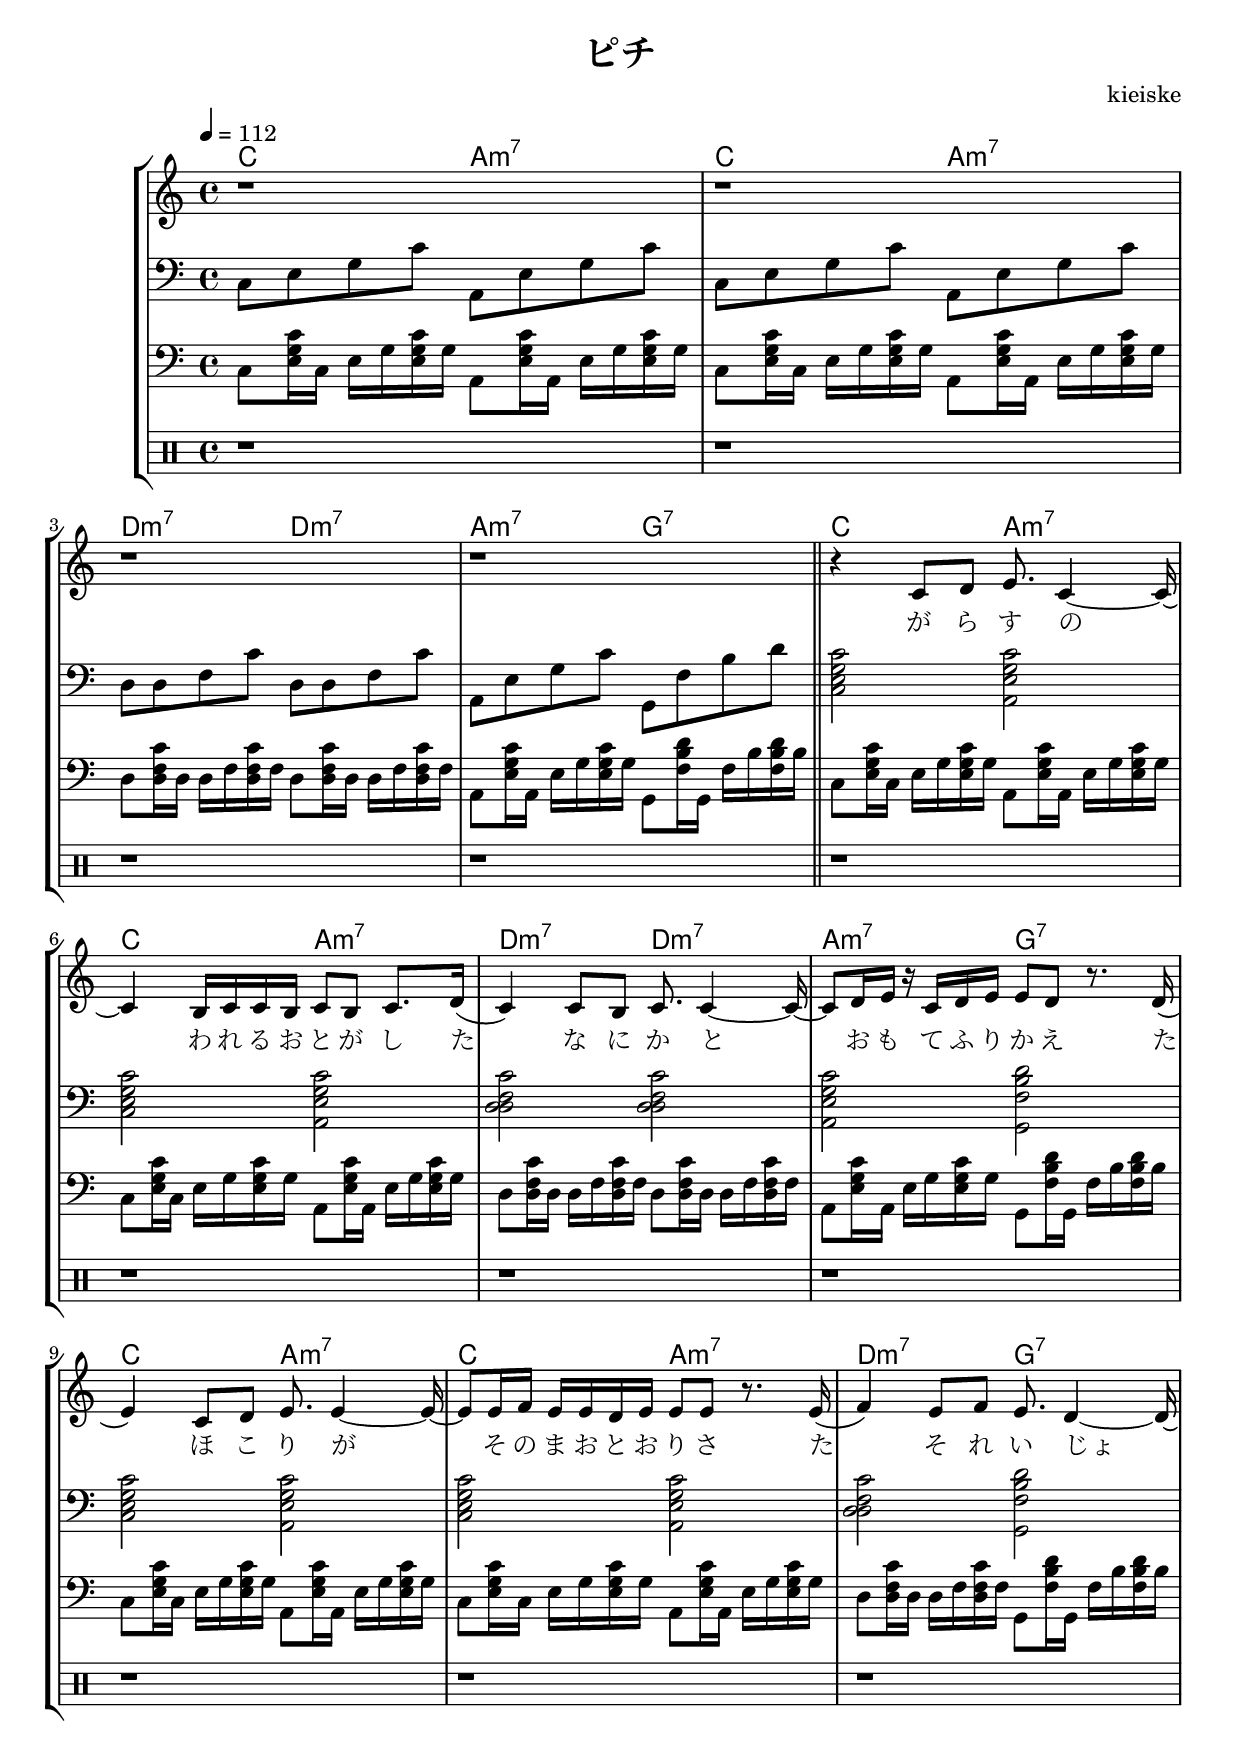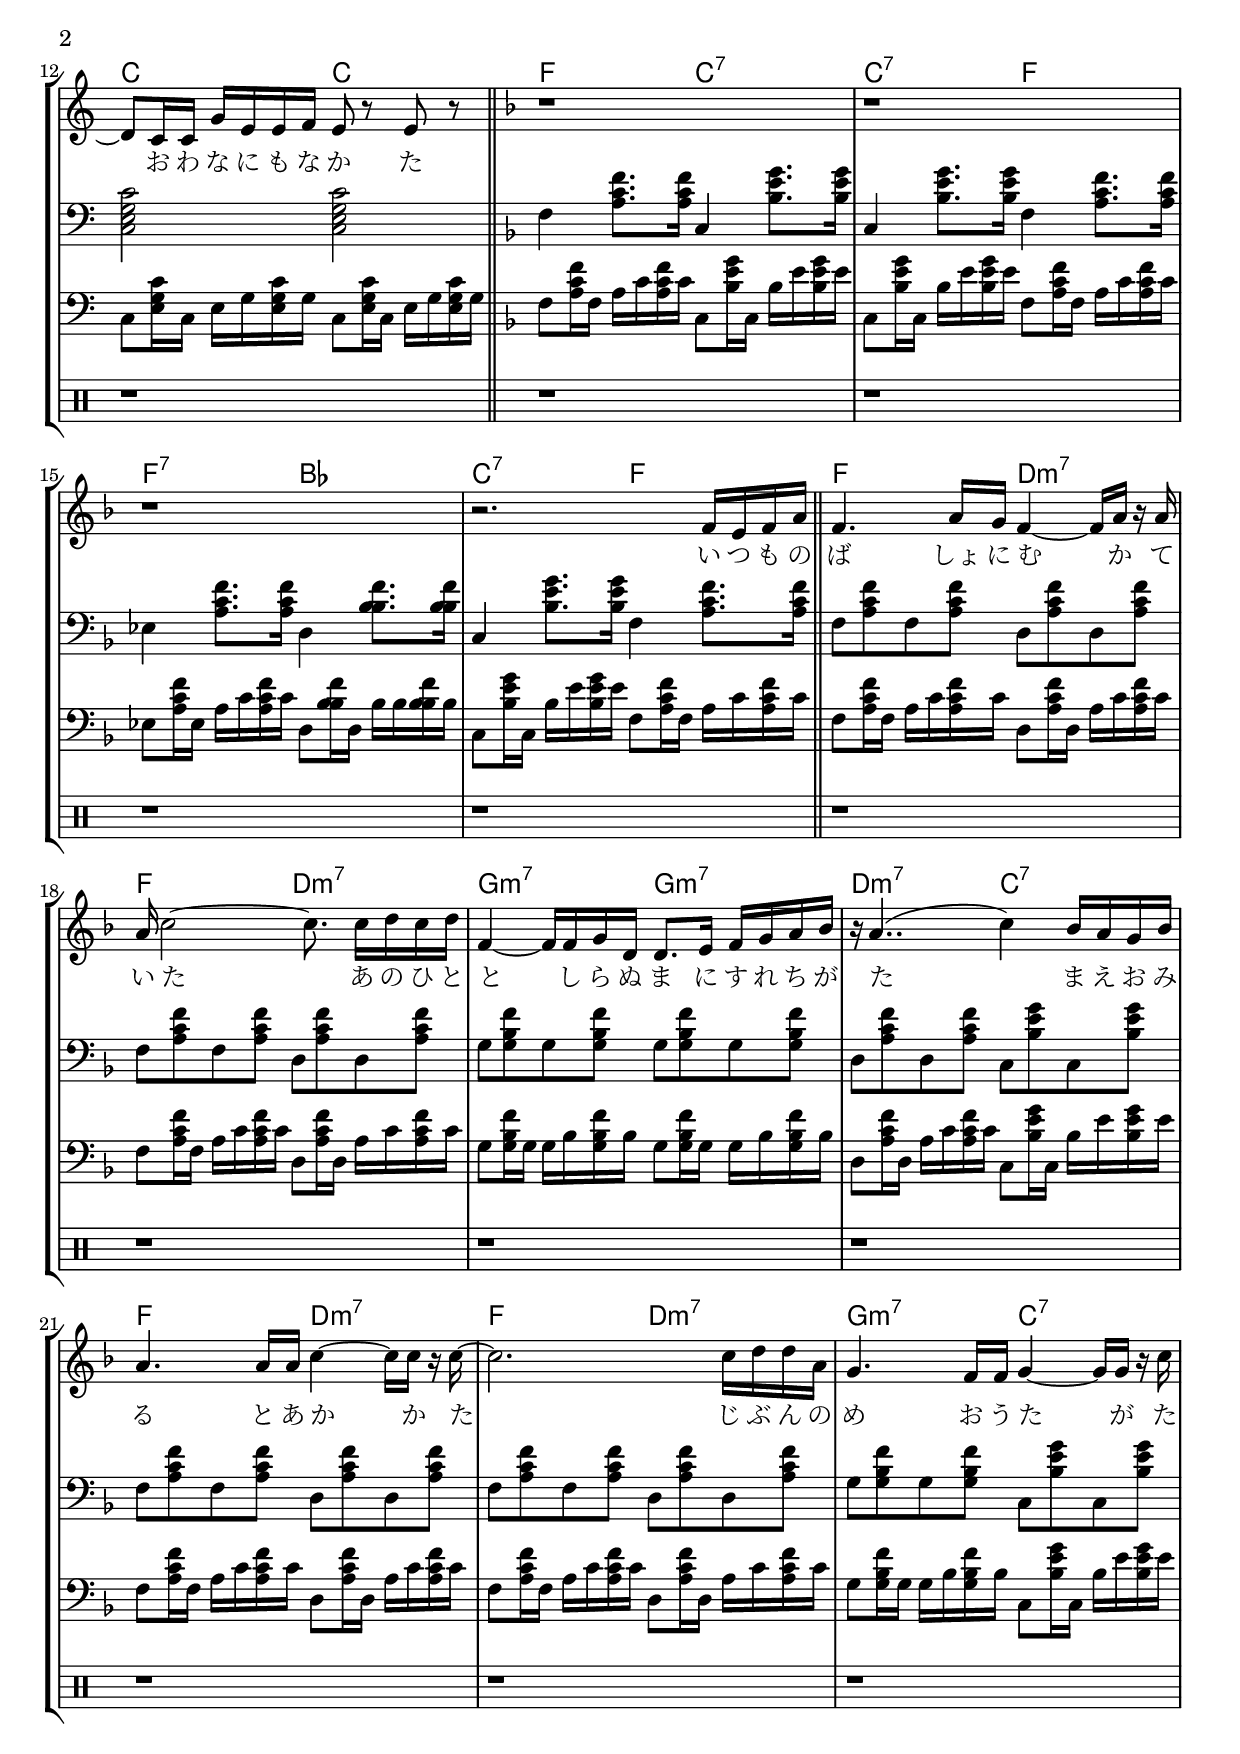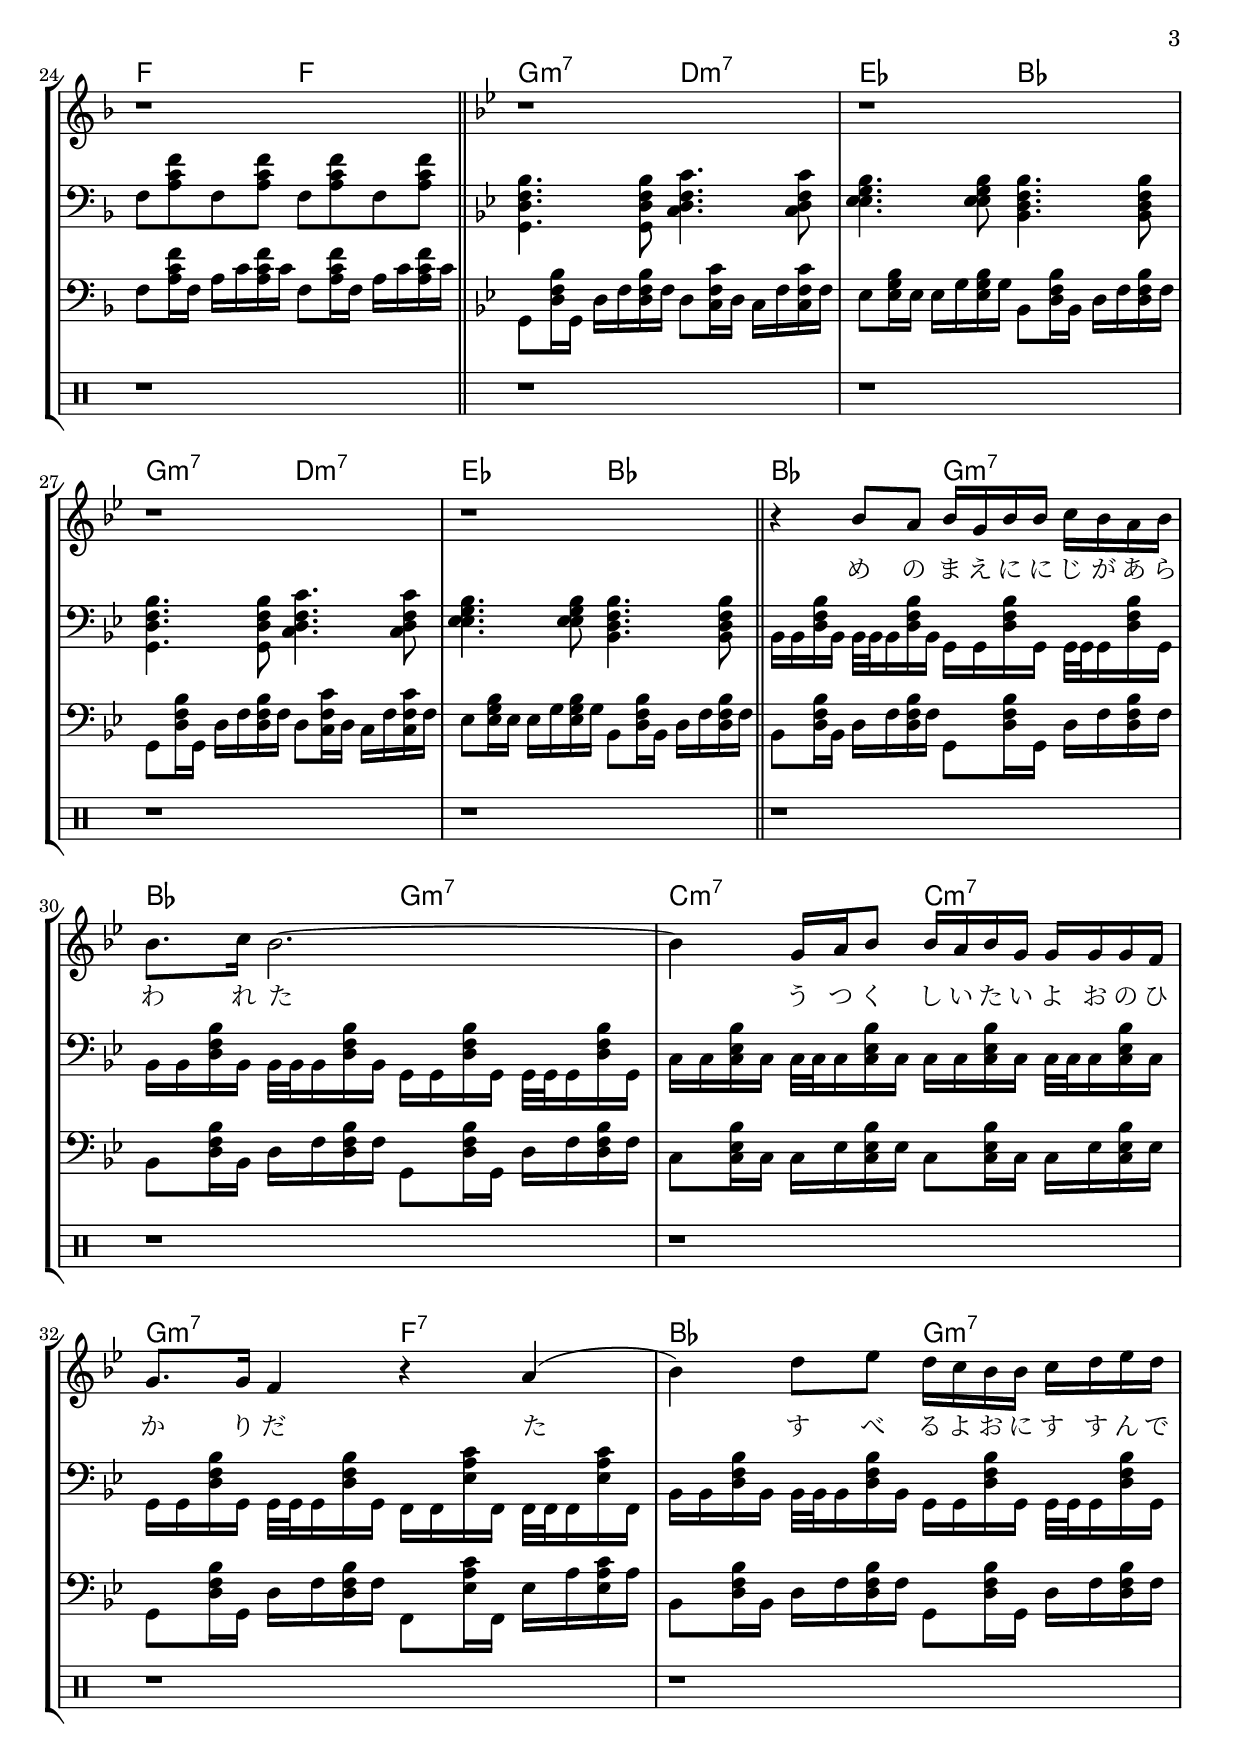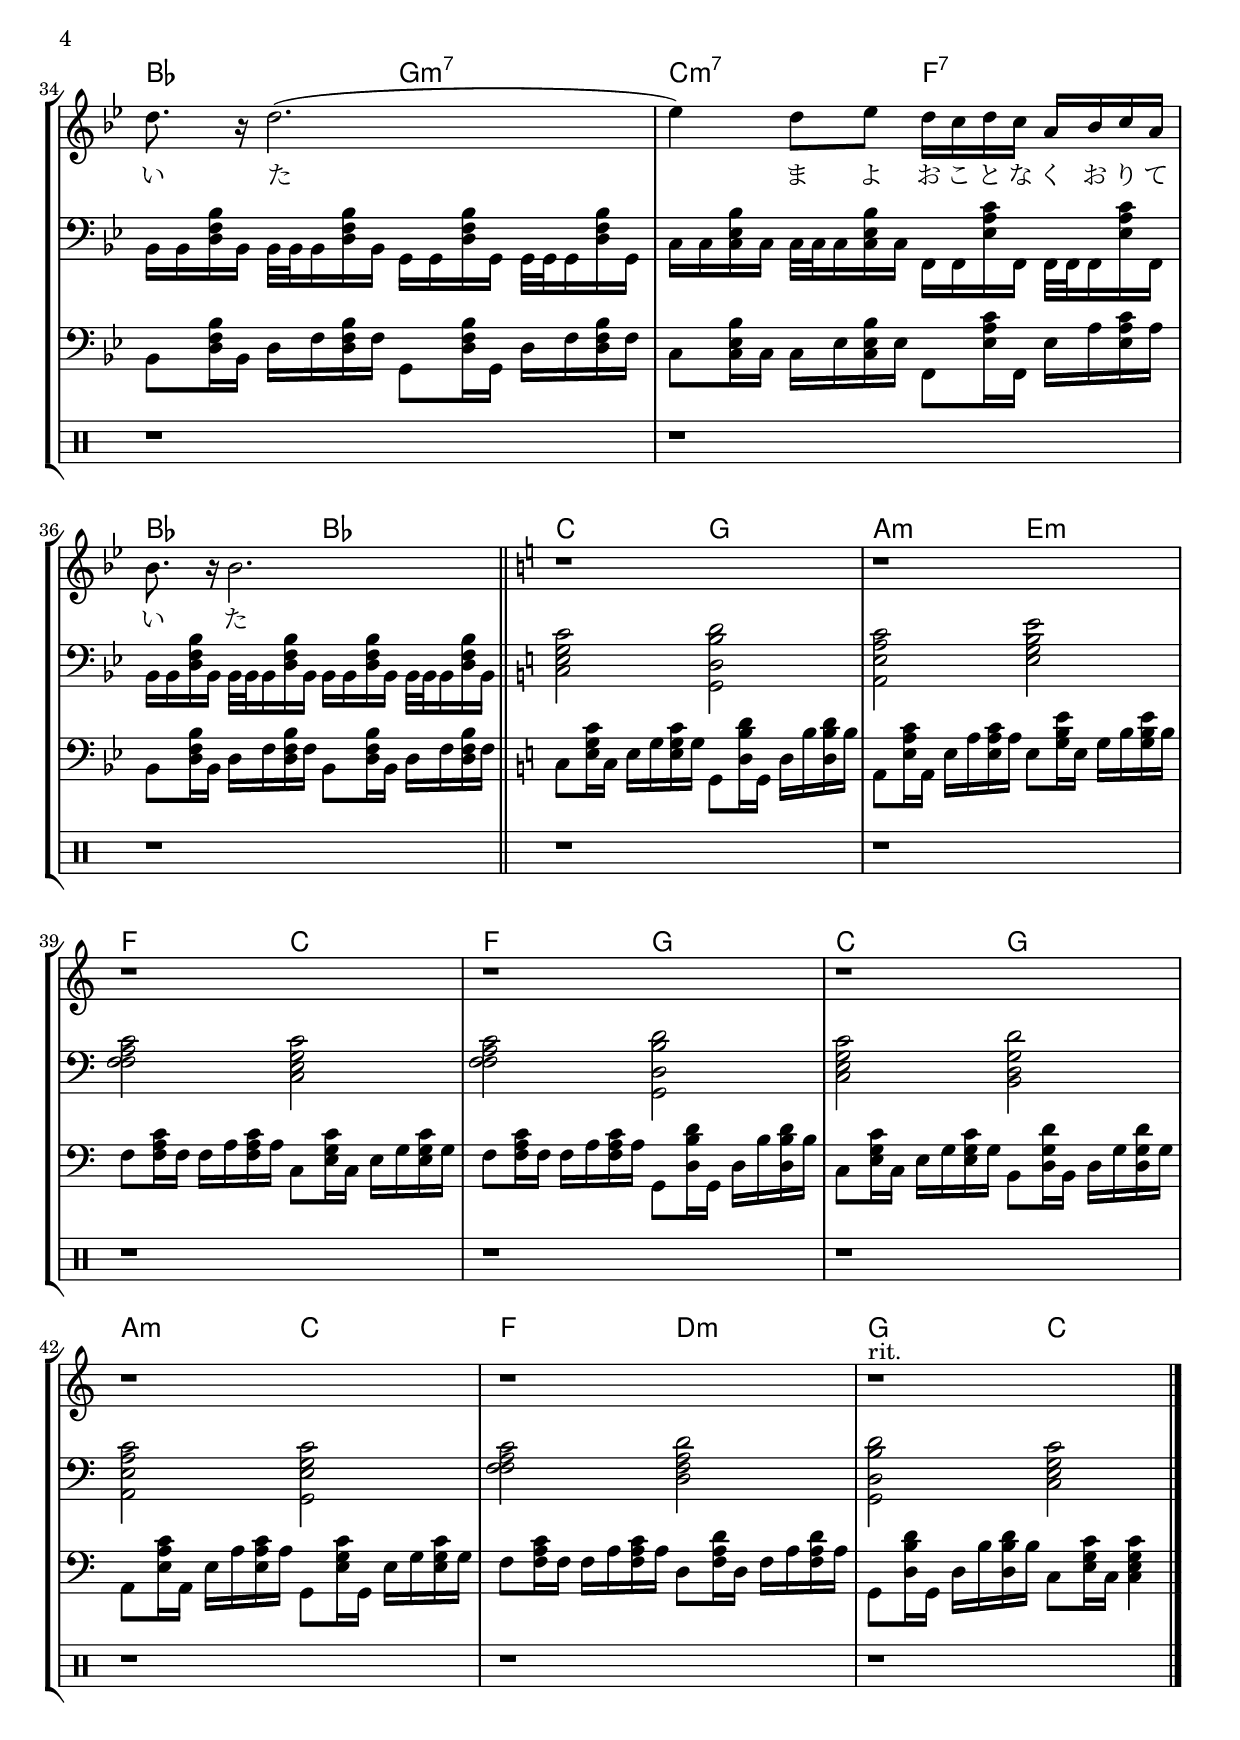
\version "2.12.1"

\header {
	title = \markup {ピチ}
	composer = \markup \center-column {kieiske}
}

harmony = \chordmode {
	c2 a:min7 c a:min7 d:min7 d:min7 a:min7 g:7 

	c a:min7 c a:min7 d:min7 d:min7 a:min7 g:7 c a:min7 c a:min7 d:min7 g:7 c c 

	f c:7 c:7 f f:7 bes c:7 f 

	f d:min7 f d:min7 g:min7 g:min7 d:min7 c:7 f d:min7 f d:min7 g:min7 c:7 f f 

	g:min7 d:min7 es bes g:min7 d:min7 es bes 

	bes g:min7 bes g:min7 c:min7 c:min7 g:min7 f:7 bes g:min7 bes g:min7 c:min7 f:7 bes bes 

	c g a:m e:m f c f g c g a:m c f d:m g c 
}

melody = {
	\key c \major
	\tempo 4 = 112
	r1 | r1 | r1 | r1   
	\set Staff.midiInstrument = #"Pizzicato Strings"
	r4 c'8  d'8  e'8.  c'4~c'16~ 
	c'4  b16  c'16  c'16  b16  c'8  b8  c'8.  d'16 
	(c'4)  c'8  b8  c'8.  c'4~c'16~ 
	c'8  d'16  e'16  r16  c'16  d'16  e'16  e'8  d'8  r8.  d'16 
	(e'4)  c'8  d'8  e'8.  e'4~e'16~ 
	e'8  e'16  f'16  e'16  e'16  d'16  e'16  e'8  e'8  r8.  e'16 
	(f'4)  e'8  f'8  e'8.  d'4~d'16~ 
	d'8  c'16  c'16  g'16  e'16  e'16  f'16  e'8  r8  e'8  	r8 	\key f \major
	r1 | r1 | r1 | r2. 
	\set Staff.midiInstrument = #"Pizzicato Strings"
	f'16  e'16  f'16  a'16 
	f'4.  a'16  g'16  f'4~f'16  a'16  r16  a'16 
	a'16  c''2~c''8.  c''16  d''16  c''16  d''16 
	f'4~f'16  f'16  g'16  d'16  d'8.  e'16  f'16  g'16  a'16  bes'16 
	r16  a'4..  (c''4)  bes'16  a'16  g'16  bes'16 
	a'4.  a'16  a'16  c''4~c''16  c''16  r16  c''16~ 
	c''2.  c''16  d''16  d''16  a'16 
	g'4.  f'16  f'16  g'4~g'16  g'16  r16  c''16
	r1 	\key bes \major
	r1 | r1 | r1 | r1   
	\set Staff.midiInstrument = #"Pizzicato Strings"
	r4 bes'8  a'8  bes'16  g'16  bes'16  bes'16  c''16  bes'16  a'16  bes'16 
	bes'8.  c''16  bes'2.~ 
	bes'4  g'16  a'16  bes'8  bes'16  a'16  bes'16  g'16  g'16  g'16  g'16  f'16 
	g'8.  g'16  f'4  r4  a'4 
	(bes'4)  d''8  es''8  d''16  c''16  bes'16  bes'16  c''16  d''16  es''16  d''16 
	d''8.  r16  d''2. 
	(es''4)  d''8  es''8  d''16  c''16  d''16  c''16  a'16  bes'16  c''16  a'16 
	bes'8.  r16  bes'2.
	\key c \major
	r1 | r1 | r1 | r1 | r1 | r1 | r1 | r1^"rit." \bar "|."
}

words = \lyricmode {
	
	が  ら  す  の  わ  れ  る  お  と  が  し  た  な  に  か  と  お  も  て  ふ  り  か  え  た  ほ  こ  り  が  そ  の  ま  お  と  お  り  さ  た  そ  れ  い  じょ  お  わ  な  に  も  な  か  た  
	
	い  つ  も  の  ば  しょ  に  む  か  て  い  た  あ  の  ひ  と  と  し  ら  ぬ  ま  に  す  れ  ち  が  た  ま  え  お  み  る  と  あ  か  か  た  じ  ぶ  ん  の  め  お  う  た  が  た  
	
	め  の  ま  え  に  に  じ  が  あ  ら  わ  れ  た  う  つ  く  し  い  た  い  よ  お  の  ひ  か  り  だ  た  す  べ  る  よ  お  に  す  す  ん  で  い  た  ま  よ  お  こ  と  な  く  お  り  て  い  た  
	
}

tempochange = {
	\tempo 4 = 112
	r1 | r1 | r1 | r1 \bar "||"
	\tempo 4 = 112
	r1 | r1 | r1 | r1 | r1 | r1 | r1 | r1 \bar "||"
	\tempo 4 = 112
	r1 | r1 | r1 | r1 \bar "||"
	\tempo 4 = 112
	r1 | r1 | r1 | r1 | r1 | r1 | r1 | r1 \bar "||"
	\tempo 4 = 112
	r1 | r1 | r1 | r1 \bar "||"
	\tempo 4 = 112
	r1 | r1 | r1 | r1 | r1 | r1 | r1 | r1 \bar "||"
	\tempo 4 = 112
	r1 | r1 | r1 | r1 | r1 | r1 | r1 | \tempo 4 = 84 r2 \tempo 4 = 74 r2 \bar "|."
}

mainacc = {
	\clef bass
	\set Staff.midiInstrument = #"Pizzicato Strings"
	\key c \major
	\tempo 4 = 112
	c8 e8 g8 c'8
	a,8 e8 g8 c'8
	c8 e8 g8 c'8
	a,8 e8 g8 c'8
	d8 d8 f8 c'8
	d8 d8 f8 c'8
	a,8 e8 g8 c'8
	g,8 f8 b8 d'8
	\bar "||"

	\set Staff.midiInstrument = #"Pizzicato Strings"
	<c e g c'>2
	<a, e g c'>2
	<c e g c'>2
	<a, e g c'>2
	<d d f c'>2
	<d d f c'>2
	<a, e g c'>2
	<g, f b d'>2
	<c e g c'>2
	<a, e g c'>2
	<c e g c'>2
	<a, e g c'>2
	<d d f c'>2
	<g, f b d'>2
	<c e g c'>2
	<c e g c'>2
	\bar "||"

	\set Staff.midiInstrument = #"Pizzicato Strings"
	\key f \major
	f4 <a c' f'>8. <a c' f'>16
	c4 <bes e' g'>8. <bes e' g'>16
	c4 <bes e' g'>8. <bes e' g'>16
	f4 <a c' f'>8. <a c' f'>16
	es4 <a c' f'>8. <a c' f'>16
	d4 <bes bes f'>8. <bes bes f'>16
	c4 <bes e' g'>8. <bes e' g'>16
	f4 <a c' f'>8. <a c' f'>16
	\bar "||"

	\set Staff.midiInstrument = #"Pizzicato Strings"
	f8 <a c' f'> f <a c' f'>
	d8 <a c' f'> d <a c' f'>
	f8 <a c' f'> f <a c' f'>
	d8 <a c' f'> d <a c' f'>
	g8 <g bes f'> g <g bes f'>
	g8 <g bes f'> g <g bes f'>
	d8 <a c' f'> d <a c' f'>
	c8 <bes e' g'> c <bes e' g'>
	f8 <a c' f'> f <a c' f'>
	d8 <a c' f'> d <a c' f'>
	f8 <a c' f'> f <a c' f'>
	d8 <a c' f'> d <a c' f'>
	g8 <g bes f'> g <g bes f'>
	c8 <bes e' g'> c <bes e' g'>
	f8 <a c' f'> f <a c' f'>
	f8 <a c' f'> f <a c' f'>
	\bar "||"

	\set Staff.midiInstrument = #"Pizzicato Strings"
	\key bes \major
	<g, d f bes>4. <g, d f bes>8
	<d c f c'>4. <d c f c'>8
	<es es g bes>4. <es es g bes>8
	<bes, d f bes>4. <bes, d f bes>8
	<g, d f bes>4. <g, d f bes>8
	<d c f c'>4. <d c f c'>8
	<es es g bes>4. <es es g bes>8
	<bes, d f bes>4. <bes, d f bes>8
	\bar "||"

	\set Staff.midiInstrument = #"Pizzicato Strings"
	bes,16 bes,16 <d f bes>16 bes,16   bes,32 bes,32 bes,16 <d f bes>16 bes,16
	g,16 g,16 <d f bes>16 g,16   g,32 g,32 g,16 <d f bes>16 g,16
	bes,16 bes,16 <d f bes>16 bes,16   bes,32 bes,32 bes,16 <d f bes>16 bes,16
	g,16 g,16 <d f bes>16 g,16   g,32 g,32 g,16 <d f bes>16 g,16
	c16 c16 <c es bes>16 c16   c32 c32 c16 <c es bes>16 c16
	c16 c16 <c es bes>16 c16   c32 c32 c16 <c es bes>16 c16
	g,16 g,16 <d f bes>16 g,16   g,32 g,32 g,16 <d f bes>16 g,16
	f,16 f,16 <es a c'>16 f,16   f,32 f,32 f,16 <es a c'>16 f,16
	bes,16 bes,16 <d f bes>16 bes,16   bes,32 bes,32 bes,16 <d f bes>16 bes,16
	g,16 g,16 <d f bes>16 g,16   g,32 g,32 g,16 <d f bes>16 g,16
	bes,16 bes,16 <d f bes>16 bes,16   bes,32 bes,32 bes,16 <d f bes>16 bes,16
	g,16 g,16 <d f bes>16 g,16   g,32 g,32 g,16 <d f bes>16 g,16
	c16 c16 <c es bes>16 c16   c32 c32 c16 <c es bes>16 c16
	f,16 f,16 <es a c'>16 f,16   f,32 f,32 f,16 <es a c'>16 f,16
	bes,16 bes,16 <d f bes>16 bes,16   bes,32 bes,32 bes,16 <d f bes>16 bes,16
	bes,16 bes,16 <d f bes>16 bes,16   bes,32 bes,32 bes,16 <d f bes>16 bes,16
	\bar "||"

	\set Staff.midiInstrument = #"Pizzicato Strings"
	\key c \major
	<c e g c'>2
	<g, d b d'>2
	<a, e a c'>2
	<e g b e'>2
	<f f a c'>2
	<c e g c'>2
	<f f a c'>2
	<g, d b d'>2
	<c e g c'>2
	<b, d g d'>2
	<a, e a c'>2
	<g, e g c'>2
	<f f a c'>2
	<d f a d'>2
	<g, d b d'>2
	<c e g c'>2
	\bar "|."
}

subacc = {
	\clef bass
	\set Staff.midiInstrument = #"Pizzicato Strings"
	\key c \major
	\tempo 4 = 112
	c8 <e g c'>16 c16   e16 g16 <e g c'>16 g16
	a,8 <e g c'>16 a,16   e16 g16 <e g c'>16 g16
	c8 <e g c'>16 c16   e16 g16 <e g c'>16 g16
	a,8 <e g c'>16 a,16   e16 g16 <e g c'>16 g16
	d8 <d f c'>16 d16   d16 f16 <d f c'>16 f16
	d8 <d f c'>16 d16   d16 f16 <d f c'>16 f16
	a,8 <e g c'>16 a,16   e16 g16 <e g c'>16 g16
	g,8 <f b d'>16 g,16   f16 b16 <f b d'>16 b16
	\bar "||"

	\set Staff.midiInstrument = #"Pizzicato Strings"
	c8 <e g c'>16 c16   e16 g16 <e g c'>16 g16
	a,8 <e g c'>16 a,16   e16 g16 <e g c'>16 g16
	c8 <e g c'>16 c16   e16 g16 <e g c'>16 g16
	a,8 <e g c'>16 a,16   e16 g16 <e g c'>16 g16
	d8 <d f c'>16 d16   d16 f16 <d f c'>16 f16
	d8 <d f c'>16 d16   d16 f16 <d f c'>16 f16
	a,8 <e g c'>16 a,16   e16 g16 <e g c'>16 g16
	g,8 <f b d'>16 g,16   f16 b16 <f b d'>16 b16
	c8 <e g c'>16 c16   e16 g16 <e g c'>16 g16
	a,8 <e g c'>16 a,16   e16 g16 <e g c'>16 g16
	c8 <e g c'>16 c16   e16 g16 <e g c'>16 g16
	a,8 <e g c'>16 a,16   e16 g16 <e g c'>16 g16
	d8 <d f c'>16 d16   d16 f16 <d f c'>16 f16
	g,8 <f b d'>16 g,16   f16 b16 <f b d'>16 b16
	c8 <e g c'>16 c16   e16 g16 <e g c'>16 g16
	c8 <e g c'>16 c16   e16 g16 <e g c'>16 g16
	\bar "||"

	\set Staff.midiInstrument = #"Pizzicato Strings"
	\key f \major
	f8 <a c' f'>16 f16   a16 c'16 <a c' f'>16 c'16
	c8 <bes e' g'>16 c16   bes16 e'16 <bes e' g'>16 e'16
	c8 <bes e' g'>16 c16   bes16 e'16 <bes e' g'>16 e'16
	f8 <a c' f'>16 f16   a16 c'16 <a c' f'>16 c'16
	es8 <a c' f'>16 es16   a16 c'16 <a c' f'>16 c'16
	d8 <bes bes f'>16 d16   bes16 bes16 <bes bes f'>16 bes16
	c8 <bes e' g'>16 c16   bes16 e'16 <bes e' g'>16 e'16
	f8 <a c' f'>16 f16   a16 c'16 <a c' f'>16 c'16
	\bar "||"

	\set Staff.midiInstrument = #"Pizzicato Strings"
	f8 <a c' f'>16 f16   a16 c'16 <a c' f'>16 c'16
	d8 <a c' f'>16 d16   a16 c'16 <a c' f'>16 c'16
	f8 <a c' f'>16 f16   a16 c'16 <a c' f'>16 c'16
	d8 <a c' f'>16 d16   a16 c'16 <a c' f'>16 c'16
	g8 <g bes f'>16 g16   g16 bes16 <g bes f'>16 bes16
	g8 <g bes f'>16 g16   g16 bes16 <g bes f'>16 bes16
	d8 <a c' f'>16 d16   a16 c'16 <a c' f'>16 c'16
	c8 <bes e' g'>16 c16   bes16 e'16 <bes e' g'>16 e'16
	f8 <a c' f'>16 f16   a16 c'16 <a c' f'>16 c'16
	d8 <a c' f'>16 d16   a16 c'16 <a c' f'>16 c'16
	f8 <a c' f'>16 f16   a16 c'16 <a c' f'>16 c'16
	d8 <a c' f'>16 d16   a16 c'16 <a c' f'>16 c'16
	g8 <g bes f'>16 g16   g16 bes16 <g bes f'>16 bes16
	c8 <bes e' g'>16 c16   bes16 e'16 <bes e' g'>16 e'16
	f8 <a c' f'>16 f16   a16 c'16 <a c' f'>16 c'16
	f8 <a c' f'>16 f16   a16 c'16 <a c' f'>16 c'16
	\bar "||"

	\set Staff.midiInstrument = #"Pizzicato Strings"
	\key bes \major
	g,8 <d f bes>16 g,16   d16 f16 <d f bes>16 f16
	d8 <c f c'>16 d16   c16 f16 <c f c'>16 f16
	es8 <es g bes>16 es16   es16 g16 <es g bes>16 g16
	bes,8 <d f bes>16 bes,16   d16 f16 <d f bes>16 f16
	g,8 <d f bes>16 g,16   d16 f16 <d f bes>16 f16
	d8 <c f c'>16 d16   c16 f16 <c f c'>16 f16
	es8 <es g bes>16 es16   es16 g16 <es g bes>16 g16
	bes,8 <d f bes>16 bes,16   d16 f16 <d f bes>16 f16
	\bar "||"

	\set Staff.midiInstrument = #"Pizzicato Strings"
	bes,8 <d f bes>16 bes,16   d16 f16 <d f bes>16 f16
	g,8 <d f bes>16 g,16   d16 f16 <d f bes>16 f16
	bes,8 <d f bes>16 bes,16   d16 f16 <d f bes>16 f16
	g,8 <d f bes>16 g,16   d16 f16 <d f bes>16 f16
	c8 <c es bes>16 c16   c16 es16 <c es bes>16 es16
	c8 <c es bes>16 c16   c16 es16 <c es bes>16 es16
	g,8 <d f bes>16 g,16   d16 f16 <d f bes>16 f16
	f,8 <es a c'>16 f,16   es16 a16 <es a c'>16 a16
	bes,8 <d f bes>16 bes,16   d16 f16 <d f bes>16 f16
	g,8 <d f bes>16 g,16   d16 f16 <d f bes>16 f16
	bes,8 <d f bes>16 bes,16   d16 f16 <d f bes>16 f16
	g,8 <d f bes>16 g,16   d16 f16 <d f bes>16 f16
	c8 <c es bes>16 c16   c16 es16 <c es bes>16 es16
	f,8 <es a c'>16 f,16   es16 a16 <es a c'>16 a16
	bes,8 <d f bes>16 bes,16   d16 f16 <d f bes>16 f16
	bes,8 <d f bes>16 bes,16   d16 f16 <d f bes>16 f16
	\bar "||"

	\set Staff.midiInstrument = #"Pizzicato Strings"
	\key c \major
	c8 <e g c'>16 c16   e16 g16 <e g c'>16 g16
	g,8 <d b d'>16 g,16   d16 b16 <d b d'>16 b16
	a,8 <e a c'>16 a,16   e16 a16 <e a c'>16 a16
	e8 <g b e'>16 e16   g16 b16 <g b e'>16 b16
	f8 <f a c'>16 f16   f16 a16 <f a c'>16 a16
	c8 <e g c'>16 c16   e16 g16 <e g c'>16 g16
	f8 <f a c'>16 f16   f16 a16 <f a c'>16 a16
	g,8 <d b d'>16 g,16   d16 b16 <d b d'>16 b16
	c8 <e g c'>16 c16   e16 g16 <e g c'>16 g16
	b,8 <d g d'>16 b,16   d16 g16 <d g d'>16 g16
	a,8 <e a c'>16 a,16   e16 a16 <e a c'>16 a16
	g,8 <e g c'>16 g,16   e16 g16 <e g c'>16 g16
	f8 <f a c'>16 f16   f16 a16 <f a c'>16 a16
	d8 <f a d'>16 d16   f16 a16 <f a d'>16 a16
	g,8 <d b d'>16 g,16   d16 b16 <d b d'>16 b16
	c8 <e g c'>16 c16 <c e g c'>4
	\bar "|."
}

percA = {
	\drummode {
	r1 |r1 |r1 |r1 \bar "||"
	r1 |r1 |r1 |r1 |r1 |r1 |r1 |r1 \bar "||"
	r1 |r1 |r1 |r1 \bar "||"
	r1 |r1 |r1 |r1 |r1 |r1 |r1 |r1 \bar "||"
	r1 |r1 |r1 |r1 \bar "||"
	r1 |r1 |r1 |r1 |r1 |r1 |r1 |r1 \bar "||"
	r1 |r1 |r1 |r1 |r1 |r1 |r1 |r1 \bar "|."
	}
}

percB = {
	\drummode {
	r1 |r1 |r1 |r1 \bar "||"
	r1 |r1 |r1 |r1 |r1 |r1 |r1 |r1 \bar "||"
	r1 |r1 |r1 |r1 \bar "||"
	r1 |r1 |r1 |r1 |r1 |r1 |r1 |r1 \bar "||"
	r1 |r1 |r1 |r1 \bar "||"
	r1 |r1 |r1 |r1 |r1 |r1 |r1 |r1 \bar "||"
	r1 |r1 |r1 |r1 |r1 |r1 |r1 |r1 \bar "|."
	}
}

percC = {
	\drummode {
	r1 |r1 |r1 |r1 \bar "||"
	r1 |r1 |r1 |r1 |r1 |r1 |r1 |r1 \bar "||"
	r1 |r1 |r1 |r1 \bar "||"
	r1 |r1 |r1 |r1 |r1 |r1 |r1 |r1 \bar "||"
	r1 |r1 |r1 |r1 \bar "||"
	r1 |r1 |r1 |r1 |r1 |r1 |r1 |r1 \bar "||"
	r1 |r1 |r1 |r1 |r1 |r1 |r1 |r1 \bar "|."
	}
}

percD = {
	\drummode {
	r1 |r1 |r1 |r1 \bar "||"
	r1 |r1 |r1 |r1 |r1 |r1 |r1 |r1 \bar "||"
	r1 |r1 |r1 |r1 \bar "||"
	r1 |r1 |r1 |r1 |r1 |r1 |r1 |r1 \bar "||"
	r1 |r1 |r1 |r1 \bar "||"
	r1 |r1 |r1 |r1 |r1 |r1 |r1 |r1 \bar "||"
	r1 |r1 |r1 |r1 |r1 |r1 |r1 |r1 \bar "|."
	}
}

percE = {
	\drummode {
	r1 |r1 |r1 |r1 \bar "||"
	r1 |r1 |r1 |r1 |r1 |r1 |r1 |r1 \bar "||"
	r1 |r1 |r1 |r1 \bar "||"
	r1 |r1 |r1 |r1 |r1 |r1 |r1 |r1 \bar "||"
	r1 |r1 |r1 |r1 \bar "||"
	r1 |r1 |r1 |r1 |r1 |r1 |r1 |r1 \bar "||"
	r1 |r1 |r1 |r1 |r1 |r1 |r1 |r1 \bar "|."
	}
}

\score {
	<<
		\new StaffGroup <<
			\new ChordNames {\harmony}
			\new Voice = "melody" {\melody}
			\new Lyrics \lyricsto "melody" \words
			\new Staff = "mainacc" {\mainacc}
			\new Staff = "subacc" {\subacc}
			\new DrumStaff <<
				\new DrumVoice {\percA}
				\new DrumVoice {\percB}
				\new DrumVoice {\percC}
				\new DrumVoice {\percD}
				\new DrumVoice {\percE}
			>>
		>>
	>>
	\layout { }
}
